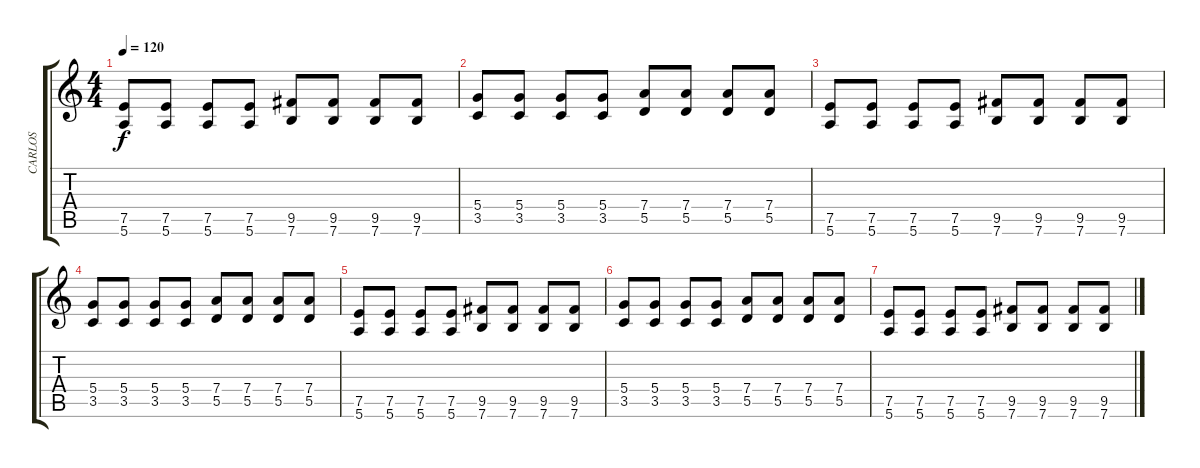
\track ("CARLOS" "CARLOS") {instrument acousticguitarnylon}
\staff {score tabs}
\tuning (E4 B3 G3 D3 A2 E2) {hide}
\ts (4 4)
\tempo 120
\clef g2
\ks c
(7.5 5.6).8{dy f} (7.5 5.6).8 (7.5 5.6).8 (7.5 5.6).8 (9.5 7.6).8 (9.5 7.6).8 (9.5 7.6).8 (9.5 7.6).8 |
(5.4 3.5).8 (5.4 3.5).8 (5.4 3.5).8 (5.4 3.5).8 (7.4 5.5).8 (7.4 5.5).8 (7.4 5.5).8 (7.4 5.5).8 |
(7.5 5.6).8 (7.5 5.6).8 (7.5 5.6).8 (7.5 5.6).8 (9.5 7.6).8 (9.5 7.6).8 (9.5 7.6).8 (9.5 7.6).8 |
(5.4 3.5).8 (5.4 3.5).8 (5.4 3.5).8 (5.4 3.5).8 (7.4 5.5).8 (7.4 5.5).8 (7.4 5.5).8 (7.4 5.5).8 |
(7.5 5.6).8 (7.5 5.6).8 (7.5 5.6).8 (7.5 5.6).8 (9.5 7.6).8 (9.5 7.6).8 (9.5 7.6).8 (9.5 7.6).8 |
(5.4 3.5).8 (5.4 3.5).8 (5.4 3.5).8 (5.4 3.5).8 (7.4 5.5).8 (7.4 5.5).8 (7.4 5.5).8 (7.4 5.5).8 |
(7.5 5.6).8 (7.5 5.6).8 (7.5 5.6).8 (7.5 5.6).8 (9.5 7.6).8 (9.5 7.6).8 (9.5 7.6).8 (9.5 7.6).8
